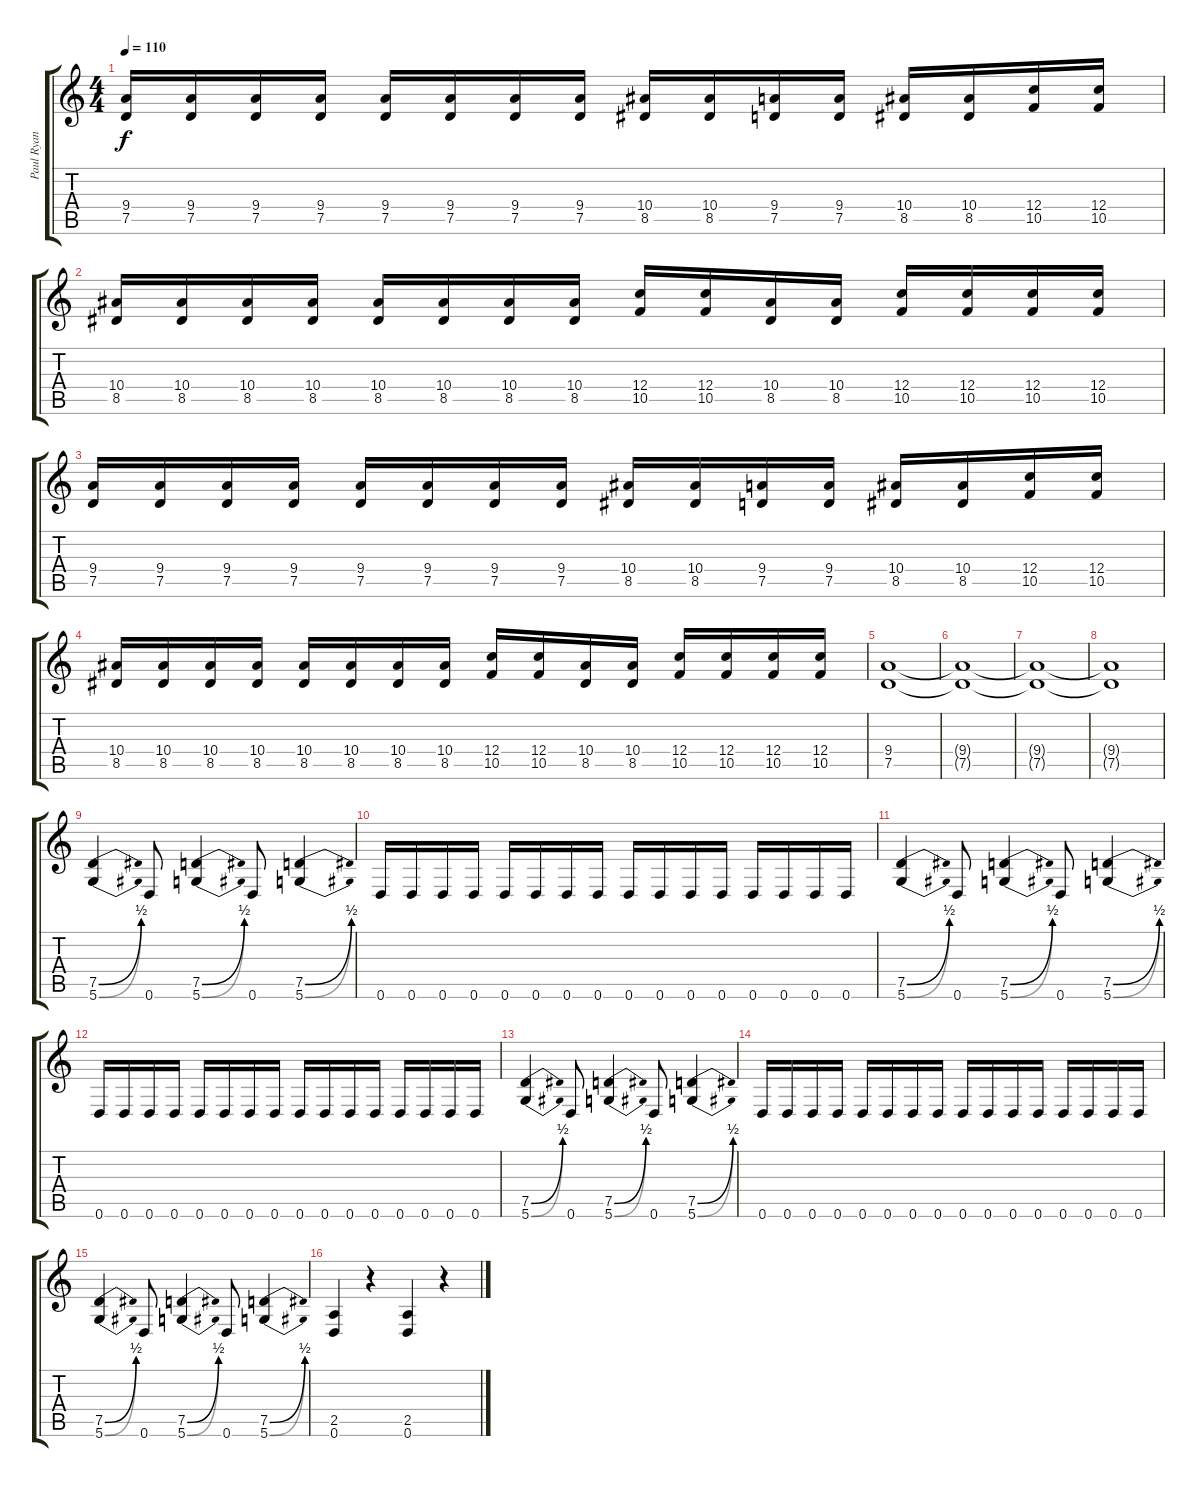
\track ("Paul Ryan" "Paul Ryan") {instrument distortionguitar}
\staff {score tabs}
\tuning (D4 A3 F3 C3 G2 D2) {hide}
\ts (4 4)
\tempo 110
\clef g2
\ks c
(9.4 7.5).16{dy f} (9.4 7.5).16 (9.4 7.5).16 (9.4 7.5).16 (9.4 7.5).16 (9.4 7.5).16 (9.4 7.5).16 (9.4 7.5).16 (10.4 8.5).16 (10.4 8.5).16 (9.4 7.5).16 (9.4 7.5).16 (10.4 8.5).16 (10.4 8.5).16 (12.4 10.5).16 (12.4 10.5).16 |
(10.4 8.5).16 (10.4 8.5).16 (10.4 8.5).16 (10.4 8.5).16 (10.4 8.5).16 (10.4 8.5).16 (10.4 8.5).16 (10.4 8.5).16 (12.4 10.5).16 (12.4 10.5).16 (10.4 8.5).16 (10.4 8.5).16 (12.4 10.5).16 (12.4 10.5).16 (12.4 10.5).16 (12.4 10.5).16 |
(9.4 7.5).16 (9.4 7.5).16 (9.4 7.5).16 (9.4 7.5).16 (9.4 7.5).16 (9.4 7.5).16 (9.4 7.5).16 (9.4 7.5).16 (10.4 8.5).16 (10.4 8.5).16 (9.4 7.5).16 (9.4 7.5).16 (10.4 8.5).16 (10.4 8.5).16 (12.4 10.5).16 (12.4 10.5).16 |
(10.4 8.5).16 (10.4 8.5).16 (10.4 8.5).16 (10.4 8.5).16 (10.4 8.5).16 (10.4 8.5).16 (10.4 8.5).16 (10.4 8.5).16 (12.4 10.5).16 (12.4 10.5).16 (10.4 8.5).16 (10.4 8.5).16 (12.4 10.5).16 (12.4 10.5).16 (12.4 10.5).16 (12.4 10.5).16 |
(9.4 7.5).1 |
(9.4{t} 7.5{t}).1 |
(9.4{t} 7.5{t}).1 |
(9.4{t} 7.5{t}).1 |
(7.5{be (bend 0 0 60 2)} 5.6{be (bend 0 0 60 2)}).4 0.6.8 (7.5{be (bend 0 0 60 2)} 5.6{be (bend 0 0 60 2)}).4 0.6.8 (7.5{be (bend 0 0 60 2)} 5.6{be (bend 0 0 60 2)}).4 |
0.6.16 0.6.16 0.6.16 0.6.16 0.6.16 0.6.16 0.6.16 0.6.16 0.6.16 0.6.16 0.6.16 0.6.16 0.6.16 0.6.16 0.6.16 0.6.16 |
(7.5{be (bend 0 0 60 2)} 5.6{be (bend 0 0 60 2)}).4 0.6.8 (7.5{be (bend 0 0 60 2)} 5.6{be (bend 0 0 60 2)}).4 0.6.8 (7.5{be (bend 0 0 60 2)} 5.6{be (bend 0 0 60 2)}).4 |
0.6.16 0.6.16 0.6.16 0.6.16 0.6.16 0.6.16 0.6.16 0.6.16 0.6.16 0.6.16 0.6.16 0.6.16 0.6.16 0.6.16 0.6.16 0.6.16 |
(7.5{be (bend 0 0 60 2)} 5.6{be (bend 0 0 60 2)}).4 0.6.8 (7.5{be (bend 0 0 60 2)} 5.6{be (bend 0 0 60 2)}).4 0.6.8 (7.5{be (bend 0 0 60 2)} 5.6{be (bend 0 0 60 2)}).4 |
0.6.16 0.6.16 0.6.16 0.6.16 0.6.16 0.6.16 0.6.16 0.6.16 0.6.16 0.6.16 0.6.16 0.6.16 0.6.16 0.6.16 0.6.16 0.6.16 |
(7.5{be (bend 0 0 60 2)} 5.6{be (bend 0 0 60 2)}).4 0.6.8 (7.5{be (bend 0 0 60 2)} 5.6{be (bend 0 0 60 2)}).4 0.6.8 (7.5{be (bend 0 0 60 2)} 5.6{be (bend 0 0 60 2)}).4 |
(2.5 0.6).4 r.4 (2.5 0.6).4 r.4
